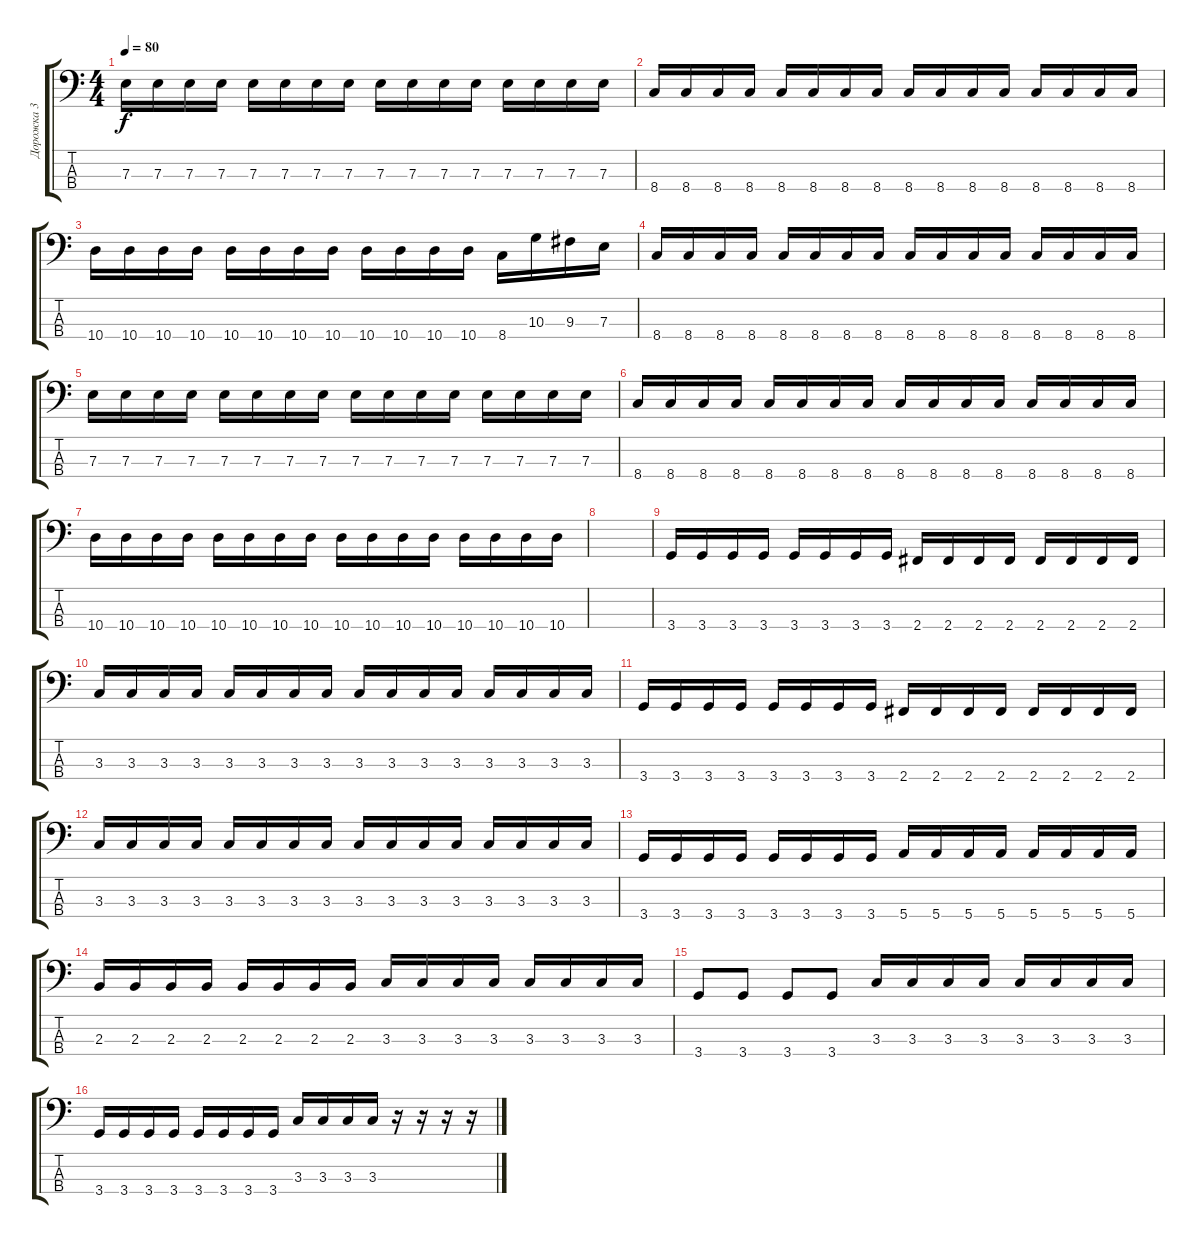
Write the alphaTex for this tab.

\track ("Дорожка 3" "Дорожка 3") {instrument electricbasspick}
\staff {score tabs}
\tuning (G2 D2 A1 E1) {hide}
\ts (4 4)
\tempo 80
\clef f4
\ks c
7.3.16{dy f} 7.3.16 7.3.16 7.3.16 7.3.16 7.3.16 7.3.16 7.3.16 7.3.16 7.3.16 7.3.16 7.3.16 7.3.16 7.3.16 7.3.16 7.3.16 |
8.4.16 8.4.16 8.4.16 8.4.16 8.4.16 8.4.16 8.4.16 8.4.16 8.4.16 8.4.16 8.4.16 8.4.16 8.4.16 8.4.16 8.4.16 8.4.16 |
10.4.16 10.4.16 10.4.16 10.4.16 10.4.16 10.4.16 10.4.16 10.4.16 10.4.16 10.4.16 10.4.16 10.4.16 8.4.16 10.3.16 9.3.16 7.3.16 |
8.4.16 8.4.16 8.4.16 8.4.16 8.4.16 8.4.16 8.4.16 8.4.16 8.4.16 8.4.16 8.4.16 8.4.16 8.4.16 8.4.16 8.4.16 8.4.16 |
7.3.16 7.3.16 7.3.16 7.3.16 7.3.16 7.3.16 7.3.16 7.3.16 7.3.16 7.3.16 7.3.16 7.3.16 7.3.16 7.3.16 7.3.16 7.3.16 |
8.4.16 8.4.16 8.4.16 8.4.16 8.4.16 8.4.16 8.4.16 8.4.16 8.4.16 8.4.16 8.4.16 8.4.16 8.4.16 8.4.16 8.4.16 8.4.16 |
10.4.16 10.4.16 10.4.16 10.4.16 10.4.16 10.4.16 10.4.16 10.4.16 10.4.16 10.4.16 10.4.16 10.4.16 10.4.16 10.4.16 10.4.16 10.4.16 |
|
3.4.16 3.4.16 3.4.16 3.4.16 3.4.16 3.4.16 3.4.16 3.4.16 2.4.16 2.4.16 2.4.16 2.4.16 2.4.16 2.4.16 2.4.16 2.4.16 |
3.3.16 3.3.16 3.3.16 3.3.16 3.3.16 3.3.16 3.3.16 3.3.16 3.3.16 3.3.16 3.3.16 3.3.16 3.3.16 3.3.16 3.3.16 3.3.16 |
3.4.16 3.4.16 3.4.16 3.4.16 3.4.16 3.4.16 3.4.16 3.4.16 2.4.16 2.4.16 2.4.16 2.4.16 2.4.16 2.4.16 2.4.16 2.4.16 |
3.3.16 3.3.16 3.3.16 3.3.16 3.3.16 3.3.16 3.3.16 3.3.16 3.3.16 3.3.16 3.3.16 3.3.16 3.3.16 3.3.16 3.3.16 3.3.16 |
3.4.16 3.4.16 3.4.16 3.4.16 3.4.16 3.4.16 3.4.16 3.4.16 5.4.16 5.4.16 5.4.16 5.4.16 5.4.16 5.4.16 5.4.16 5.4.16 |
2.3.16 2.3.16 2.3.16 2.3.16 2.3.16 2.3.16 2.3.16 2.3.16 3.3.16 3.3.16 3.3.16 3.3.16 3.3.16 3.3.16 3.3.16 3.3.16 |
3.4.8 3.4.8 3.4.8 3.4.8 3.3.16 3.3.16 3.3.16 3.3.16 3.3.16 3.3.16 3.3.16 3.3.16 |
3.4.16 3.4.16 3.4.16 3.4.16 3.4.16 3.4.16 3.4.16 3.4.16 3.3.16 3.3.16 3.3.16 3.3.16 r.16 r.16 r.16 r.16
